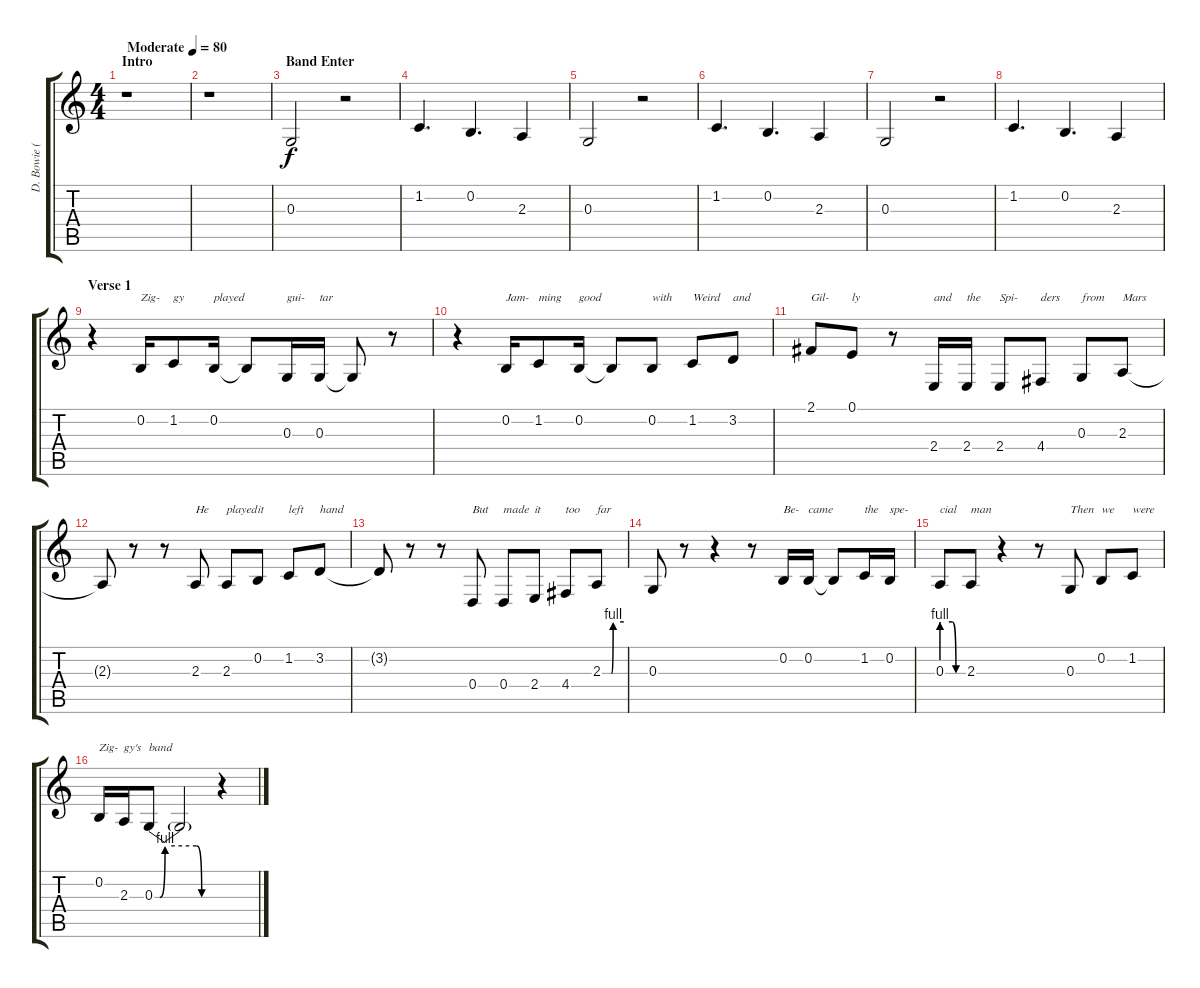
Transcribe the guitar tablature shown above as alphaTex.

\track ("D. Bowie (Vocals)" "D. Bowie (") {instrument steeldrums}
\staff {score tabs}
\tuning (E4 B3 G3 D3 A2 E2) {hide}
\ts (4 4)
\section ("" "Intro")
\tempo (80 "Moderate")
\clef g2
\ks c
r.1{dy f instrument steeldrums} |
r.1 |
\section ("" "Band Enter")
0.3.2 r.2 |
1.2.4{d} 0.2.4{d} 2.3.4 |
0.3.2 r.2 |
1.2.4{d} 0.2.4{d} 2.3.4 |
0.3.2 r.2 |
1.2.4{d} 0.2.4{d} 2.3.4 |
\section ("" "Verse 1")
r.4 0.2.16{txt "Zig-"} 1.2.8{txt "gy"} 0.2.16{txt "played"} 0.2{t}.8 0.3.16{txt "gui-"} 0.3.16{txt "tar"} 0.3{t}.8 r.8 |
r.4 0.2.16{txt "Jam-"} 1.2.8{txt "ming"} 0.2.16{txt "good"} 0.2{t}.8 0.2.8{txt "with"} 1.2.8{txt "Weird"} 3.2.8{txt "and"} |
2.1.8{txt "Gil-"} 0.1.8{txt "ly"} r.8 2.4.16{txt "and"} 2.4.16{txt "the"} 2.4.8{txt "Spi-"} 4.4.8{txt "ders"} 0.3.8{txt "from"} 2.3.8{txt "Mars"} |
2.3{t}.8 r.8 r.8 2.3.8{txt "He"} 2.3.8{txt "played"} 0.2.8{txt "it"} 1.2.8{txt "left"} 3.2.8{txt "hand"} |
3.2{t}.8 r.8 r.8 0.4.8{txt "But"} 0.4.8{txt "made"} 2.4.8{txt "it"} 4.4.8{txt "too"} 2.3{be (custom 0 0 25 0 30 4 60 4)}.8{txt "far"} |
0.3.8 r.8 r.4 r.8 0.2.16{txt "Be-"} 0.2.16{txt "came"} 0.2{t}.8 1.2.16{txt "the"} 0.2.16{txt "spe-"} |
0.3{be (custom 0 4 30 4 40 0 60 0)}.8{txt "cial"} 2.3.8{txt "man"} r.4 r.8 0.3.8{txt "Then"} 0.2.8{txt "we"} 1.2.8{txt "were"} |
0.2.16{txt "Zig-"} 2.3.16{txt "gy's"} 0.3{be (custom 0 0 5 0 10 4 40 4 45 0 60 0)}.8{txt "band"} 0.3{t}.2 r.4
